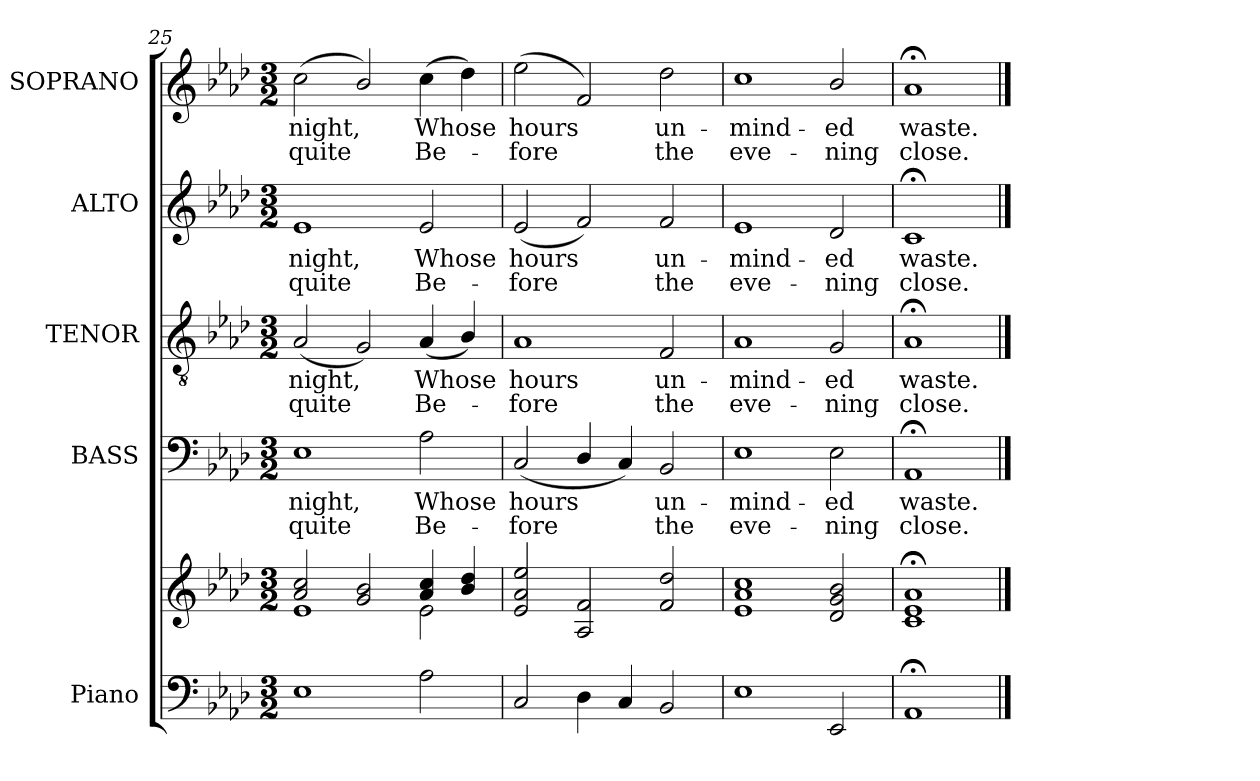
**kern	**kern	**kern	**text	**text	**kern	**text	**text	**kern	**text	**text	**kern	**text	**text
*part5	*part5	*part4	*part4	*part4	*part3	*part3	*part3	*part2	*part2	*part2	*part1	*part1	*part1
*staff6	*staff5	*staff4	*staff4	*staff4	*staff3	*staff3	*staff3	*staff2	*staff2	*staff2	*staff1	*staff1	*staff1
*I"Piano	*	*I"BASS	*	*	*I"TENOR	*	*	*I"ALTO	*	*	*I"SOPRANO	*	*
*I'Pno.	*	*I'B.	*	*	*I'T.	*	*	*I'A.	*	*	*I'S.	*	*
*clefF4	*clefG2	*clefF4	*	*	*clefGv2	*	*	*clefG2	*	*	*clefG2	*	*
*	*	*	*	*	*ITrd7c12	*	*	*	*	*	*	*	*
*k[b-e-a-d-]	*k[b-e-a-d-]	*k[b-e-a-d-]	*	*	*k[b-e-a-d-]	*	*	*k[b-e-a-d-]	*	*	*k[b-e-a-d-]	*	*
*A-:	*A-:	*A-:	*	*	*A-:	*	*	*A-:	*	*	*A-:	*	*
*M3/2	*M3/2	*M3/2	*	*	*M3/2	*	*	*M3/2	*	*	*M3/2	*	*
=25	=25	=25	=25	=25	=25	=25	=25	=25	=25	=25	=25	=25	=25
*	*^	*	*	*	*	*	*	*	*	*	*	*	*
!	!	!	!	!LO:LY:b:color=#000000	!LO:LY:b:color=#000000	!	!	!	!	!	!	!	!	!
!	!	!	!	!	!	!	!LO:LY:b:color=#000000	!LO:LY:b:color=#000000	!	!	!	!	!	!
!	!	!	!	!	!	!	!	!	!	!LO:LY:b:color=#000000	!LO:LY:b:color=#000000	!	!	!
!	!	!	!	!	!	!	!	!	!	!	!	!	!LO:LY:b:color=#000000	!LO:LY:b:color=#000000
1E-i	2a-i/ 2cci	1e-i	1E-i	night,	quite	(2AA-i/	night,	quite	1e-i	night,	quite	(2cci\	night,	quite
.	2gi/ 2b-i	.	.	.	.	2GGi/)	.	.	.	.	.	2b-i/)	.	.
!	!	!	!	!LO:LY:b:color=#000000	!LO:LY:b:color=#000000	!	!	!	!	!	!	!	!	!
!	!	!	!	!	!	!	!LO:LY:b:color=#000000	!LO:LY:b:color=#000000	!	!	!	!	!	!
!	!	!	!	!	!	!	!	!	!	!LO:LY:b:color=#000000	!LO:LY:b:color=#000000	!	!	!
!	!	!	!	!	!	!	!	!	!	!	!	!	!LO:LY:b:color=#000000	!LO:LY:b:color=#000000
2A-i\	4a-i/ 4cci	2e-i\	2A-i\	Whose	Be-	(4AA-i/	Whose	Be-	2e-i/	Whose	Be-	(4cci\	Whose	Be-
.	4b-i/ 4dd-i	.	.	.	.	4BB-i/)	.	.	.	.	.	4dd-i\)	.	.
*	*v	*v	*	*	*	*	*	*	*	*	*	*	*	*
=26	=26	=26	=26	=26	=26	=26	=26	=26	=26	=26	=26	=26	=26
!	!	!	!LO:LY:b:color=#000000	!LO:LY:b:color=#000000	!	!	!	!	!	!	!	!	!
!	!	!	!	!	!	!LO:LY:b:color=#000000	!LO:LY:b:color=#000000	!	!	!	!	!	!
!	!	!	!	!	!	!	!	!	!LO:LY:b:color=#000000	!LO:LY:b:color=#000000	!	!	!
!	!	!	!	!	!	!	!	!	!	!	!	!LO:LY:b:color=#000000	!LO:LY:b:color=#000000
2Ci/	2e-i/ 2a-i 2ee-i	(2Ci/	hours	-fore	1AA-i	hours	-fore	(2e-i/	hours	-fore	(2ee-i\	hours	-fore
4D-i\	2A-i/ 2fi	4D-i/	.	.	.	.	.	2fi/)	.	.	2fi/)	.	.
4Ci/	.	4Ci/)	.	.	.	.	.	.	.	.	.	.	.
!	!	!	!LO:LY:b:color=#000000	!LO:LY:b:color=#000000	!	!	!	!	!	!	!	!	!
!	!	!	!	!	!	!LO:LY:b:color=#000000	!LO:LY:b:color=#000000	!	!	!	!	!	!
!	!	!	!	!	!	!	!	!	!LO:LY:b:color=#000000	!LO:LY:b:color=#000000	!	!	!
!	!	!	!	!	!	!	!	!	!	!	!	!LO:LY:b:color=#000000	!LO:LY:b:color=#000000
2BB-i/	2fi/ 2dd-i	2BB-i/	un-	the	2FFi/	un-	the	2fi/	un-	the	2dd-i\	un-	the
=27	=27	=27	=27	=27	=27	=27	=27	=27	=27	=27	=27	=27	=27
!	!	!	!LO:LY:b:color=#000000	!LO:LY:b:color=#000000	!	!	!	!	!	!	!	!	!
!	!	!	!	!	!	!LO:LY:b:color=#000000	!LO:LY:b:color=#000000	!	!	!	!	!	!
!	!	!	!	!	!	!	!	!	!LO:LY:b:color=#000000	!LO:LY:b:color=#000000	!	!	!
!	!	!	!	!	!	!	!	!	!	!	!	!LO:LY:b:color=#000000	!LO:LY:b:color=#000000
1E-i	1e-i 1a-i 1cci	1E-i	-mind-	eve-	1AA-i	-mind-	eve-	1e-i	-mind-	eve-	1cci	-mind-	eve-
!	!	!	!LO:LY:b:color=#000000	!LO:LY:b:color=#000000	!	!	!	!	!	!	!	!	!
!	!	!	!	!	!	!LO:LY:b:color=#000000	!LO:LY:b:color=#000000	!	!	!	!	!	!
!	!	!	!	!	!	!	!	!	!LO:LY:b:color=#000000	!LO:LY:b:color=#000000	!	!	!
!	!	!	!	!	!	!	!	!	!	!	!	!LO:LY:b:color=#000000	!LO:LY:b:color=#000000
2EE-i/	2d-i/ 2gi 2b-i	2E-i\	-ed	-ning	2GGi/	-ed	-ning	2d-i/	-ed	-ning	2b-i/	-ed	-ning
=28	=28	=28	=28	=28	=28	=28	=28	=28	=28	=28	=28	=28	=28
!	!	!	!LO:LY:b:color=#000000	!LO:LY:b:color=#000000	!	!	!	!	!	!	!	!	!
!	!	!	!	!	!	!LO:LY:b:color=#000000	!LO:LY:b:color=#000000	!	!	!	!	!	!
!	!	!	!	!	!	!	!	!	!LO:LY:b:color=#000000	!LO:LY:b:color=#000000	!	!	!
!	!	!	!	!	!	!	!	!	!	!	!	!LO:LY:b:color=#000000	!LO:LY:b:color=#000000
1AA-;i	1ci; 1e-i; 1a-i;	1AA-;i	waste.	close.	1AA-;i	waste.	close.	1c;i	waste.	close.	1a-;i	waste.	close.
==	==	==	==	==	==	==	==	==	==	==	==	==	==
*-	*-	*-	*-	*-	*-	*-	*-	*-	*-	*-	*-	*-	*-
